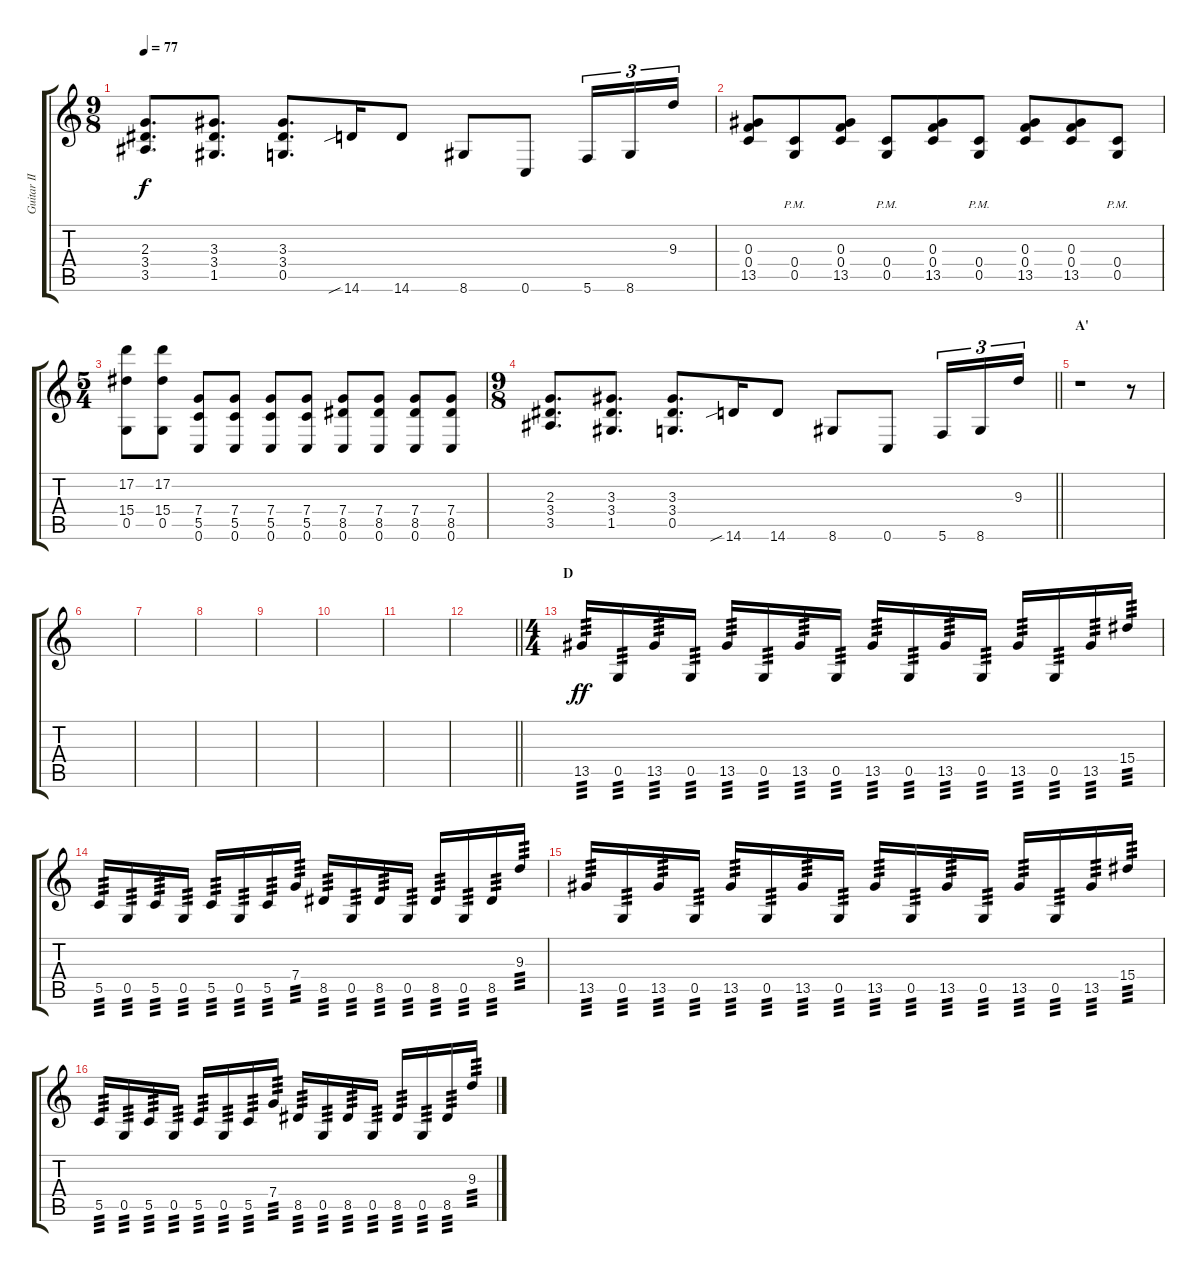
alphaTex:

\track ("Guitar II" "Guitar II") {instrument acousticguitarnylon}
\staff {score tabs}
\tuning (D4 A3 F3 C3 G2 C2) {hide}
\ts (9 8)
\tempo 77
\clef g2
\ks c
(2.3 3.4 3.5).8{d dy f} (3.3 3.4 1.5).8{d} (3.3 3.4 0.5).8{d} 14.6{sib}.16 14.6.8 8.6.8 0.6.8 5.6.16{tu (3 2)} 8.6.16{tu (3 2)} 9.3.16{tu (3 2)} |
(0.3 0.4 13.5).8 (0.4{pm} 0.5{pm}).8 (0.3 0.4 13.5).8 (0.4{pm} 0.5{pm}).8 (0.3 0.4 13.5).8 (0.4{pm} 0.5{pm}).8 (0.3 0.4 13.5).8 (0.3 0.4 13.5).8 (0.4{pm} 0.5{pm}).8 |
\ts (5 4)
(17.2 15.4 0.5).8 (17.2 15.4 0.5).8 (7.4 5.5 0.6).8 (7.4 5.5 0.6).8 (7.4 5.5 0.6).8 (7.4 5.5 0.6).8 (7.4 8.5 0.6).8 (7.4 8.5 0.6).8 (7.4 8.5 0.6).8 (7.4 8.5 0.6).8 |
\ts (9 8)
\barLineRight lightlight
(2.3 3.4 3.5).8{d} (3.3 3.4 1.5).8{d} (3.3 3.4 0.5).8{d} 14.6{sib}.16 14.6.8 8.6.8 0.6.8 5.6.16{tu (3 2)} 8.6.16{tu (3 2)} 9.3.16{tu (3 2)} |
\section ("" "A'")
r.1 r.8 |
|
|
|
|
|
|
\barLineRight lightlight
|
\ts (4 4)
\section ("" "D")
13.5.16{tp 3 dy ff} 0.5.16{tp 3} 13.5.16{tp 3} 0.5.16{tp 3} 13.5.16{tp 3} 0.5.16{tp 3} 13.5.16{tp 3} 0.5.16{tp 3} 13.5.16{tp 3} 0.5.16{tp 3} 13.5.16{tp 3} 0.5.16{tp 3} 13.5.16{tp 3} 0.5.16{tp 3} 13.5.16{tp 3} 15.4.16{tp 3} |
5.5.16{tp 3} 0.5.16{tp 3} 5.5.16{tp 3} 0.5.16{tp 3} 5.5.16{tp 3} 0.5.16{tp 3} 5.5.16{tp 3} 7.4.16{tp 3} 8.5.16{tp 3} 0.5.16{tp 3} 8.5.16{tp 3} 0.5.16{tp 3} 8.5.16{tp 3} 0.5.16{tp 3} 8.5.16{tp 3} 9.3.16{tp 3} |
13.5.16{tp 3} 0.5.16{tp 3} 13.5.16{tp 3} 0.5.16{tp 3} 13.5.16{tp 3} 0.5.16{tp 3} 13.5.16{tp 3} 0.5.16{tp 3} 13.5.16{tp 3} 0.5.16{tp 3} 13.5.16{tp 3} 0.5.16{tp 3} 13.5.16{tp 3} 0.5.16{tp 3} 13.5.16{tp 3} 15.4.16{tp 3} |
5.5.16{tp 3} 0.5.16{tp 3} 5.5.16{tp 3} 0.5.16{tp 3} 5.5.16{tp 3} 0.5.16{tp 3} 5.5.16{tp 3} 7.4.16{tp 3} 8.5.16{tp 3} 0.5.16{tp 3} 8.5.16{tp 3} 0.5.16{tp 3} 8.5.16{tp 3} 0.5.16{tp 3} 8.5.16{tp 3} 9.3.16{tp 3}
